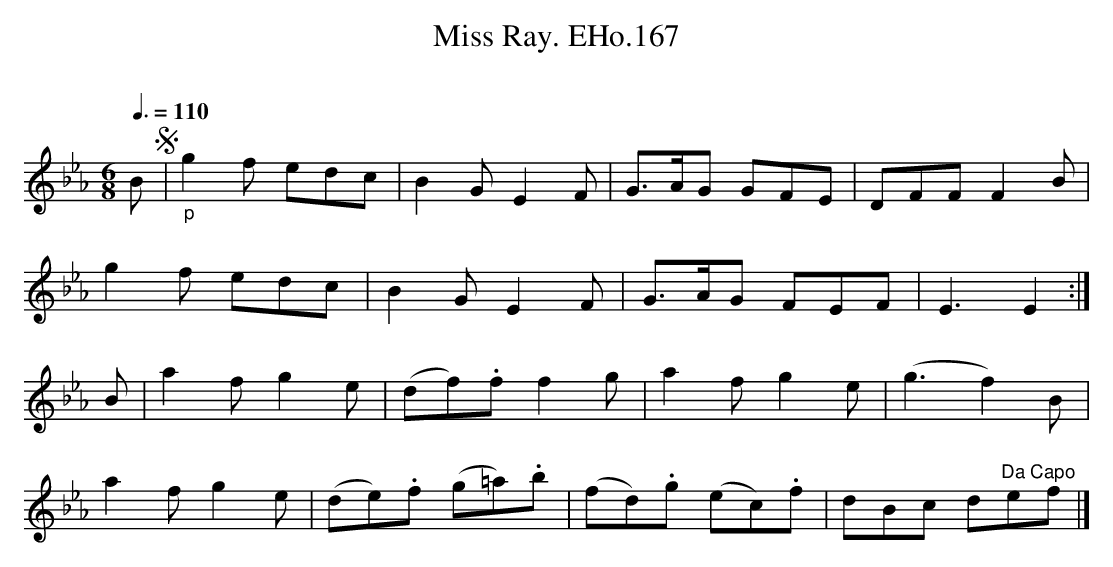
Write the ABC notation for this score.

X:1
T:Miss Ray. EHo.167
M:6/8
L:1/8
Q:3/8=110
O:
K:Eb
B !segno! | "_p"g2f edc | B2G E2F | G>AG GFE | DFF F2B |
g2f edc | B2G E2F | G>AG FEF | E3E2 :|
B | a2f g2e | (df).f f2g | a2f g2e | (g3f2)B |
a2f g2e | (de).f (g=a).b | (fd).g (ec).f | dBc d"Da Capo"ef |]
